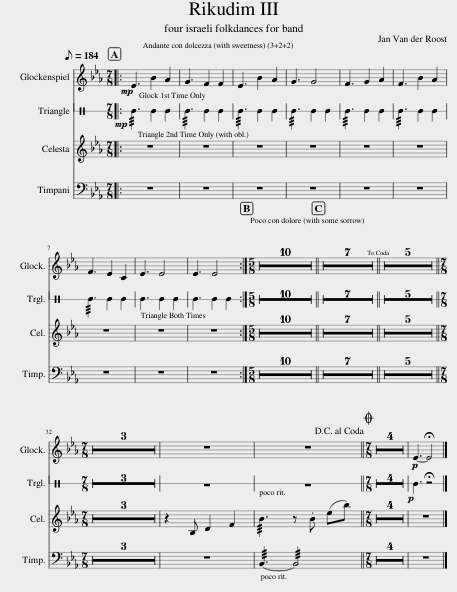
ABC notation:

X:1
%%score 1 2 3 4
L:1/8
Q:1/8=184
M:7/8
I:linebreak $
K:Eb
V:1 treble transpose=24
V:2 perc stafflines=1
K:none
V:3 treble transpose=12
V:4 bass
V:1
|:!mp! E3 B2 A2 | G3 F2 F2 | E3 B2 A2 | G3 G4 | F3 G2 A2 | %5
 F3 B2 A2 |$ F3 E2 C2 | E3 E4 | E3 E4 :|[M:5/8] z5 | %10
 z5 | z5 | z5 | z5 | z5 | %15
 z5 | z5 | z5 | z5 || z5 | %20
 z5 | z5 | z5 | z5 | z5 | %25
 z5!dacoda! || z5 | z5 | z5 | z5 | %30
 z5 ||$[M:7/8] z7 | z7 | z7 | z7 | %35
 z7!D.C.! ||[M:7/8]O z7 | z7 | z7 | z7 | %40
!p! E3- !fermata!E4 |] %41
V:2
[K:C]|:!mp! !///!E3 E2 E2 | !///!E3 E2 E2 | !///!E3 E2 E2 | !///!E3 E2 E2 | !///!E3 E2 E2 | %5
 !///!E3 E2 E2 |$ !///!E3 E2 E2 | E3 E2 E2 | E3 E2 E2 :|[M:5/8] z5 | %10
 z5 | z5 | z5 | z5 | z5 | %15
 z5 | z5 | z5 | z5 || z5 | %20
 z5 | z5 | z5 | z5 | z5 | %25
 z5 || z5 | z5 | z5 | z5 | %30
 z5 ||$[M:7/8] z7 | z7 | z7 | z7 | %35
 z7 ||[M:7/8] z7 | z7 | z7 | z7 | %40
!p! E3 !fermata!z4 |] %41
V:3
|: z7 | z7 | z7 | z7 | z7 | %5
 z7 |$ z7 | z7 | z7 :|[M:5/8] z5 | %10
 z5 | z5 | z5 | z5 | z5 | %15
 z5 | z5 | z5 | z5 || z5 | %20
 z5 | z5 | z5 | z5 | z5 | %25
 z5 || z5 | z5 | z5 | z5 | %30
 z5 ||$[M:7/8] z7 | z7 | z7 | z2 B, D2 F2 | %35
 !///!B3 z .B (eb) ||[M:7/8] z7 | z7 | z7 | z7 | %40
 z7 |] %41
V:4
|: z7 | z7 | z7 | z7 | z7 | %5
 z7 |$ z7 | z7 | z7 :|[M:5/8] z5 | %10
 z5 | z5 | z5 | z5 | z5 | %15
 z5 | z5 | z5 | z5 || z5 | %20
 z5 | z5 | z5 | z5 | z5 | %25
 z5 || z5 | z5 | z5 | z5 | %30
 z5 ||$[M:7/8] z7 | z7 | z7 | z7 | %35
 !///!B,,3- !///!B,,4 ||[M:7/8] z7 | z7 | z7 | z7 | %40
 z7 |] %41
